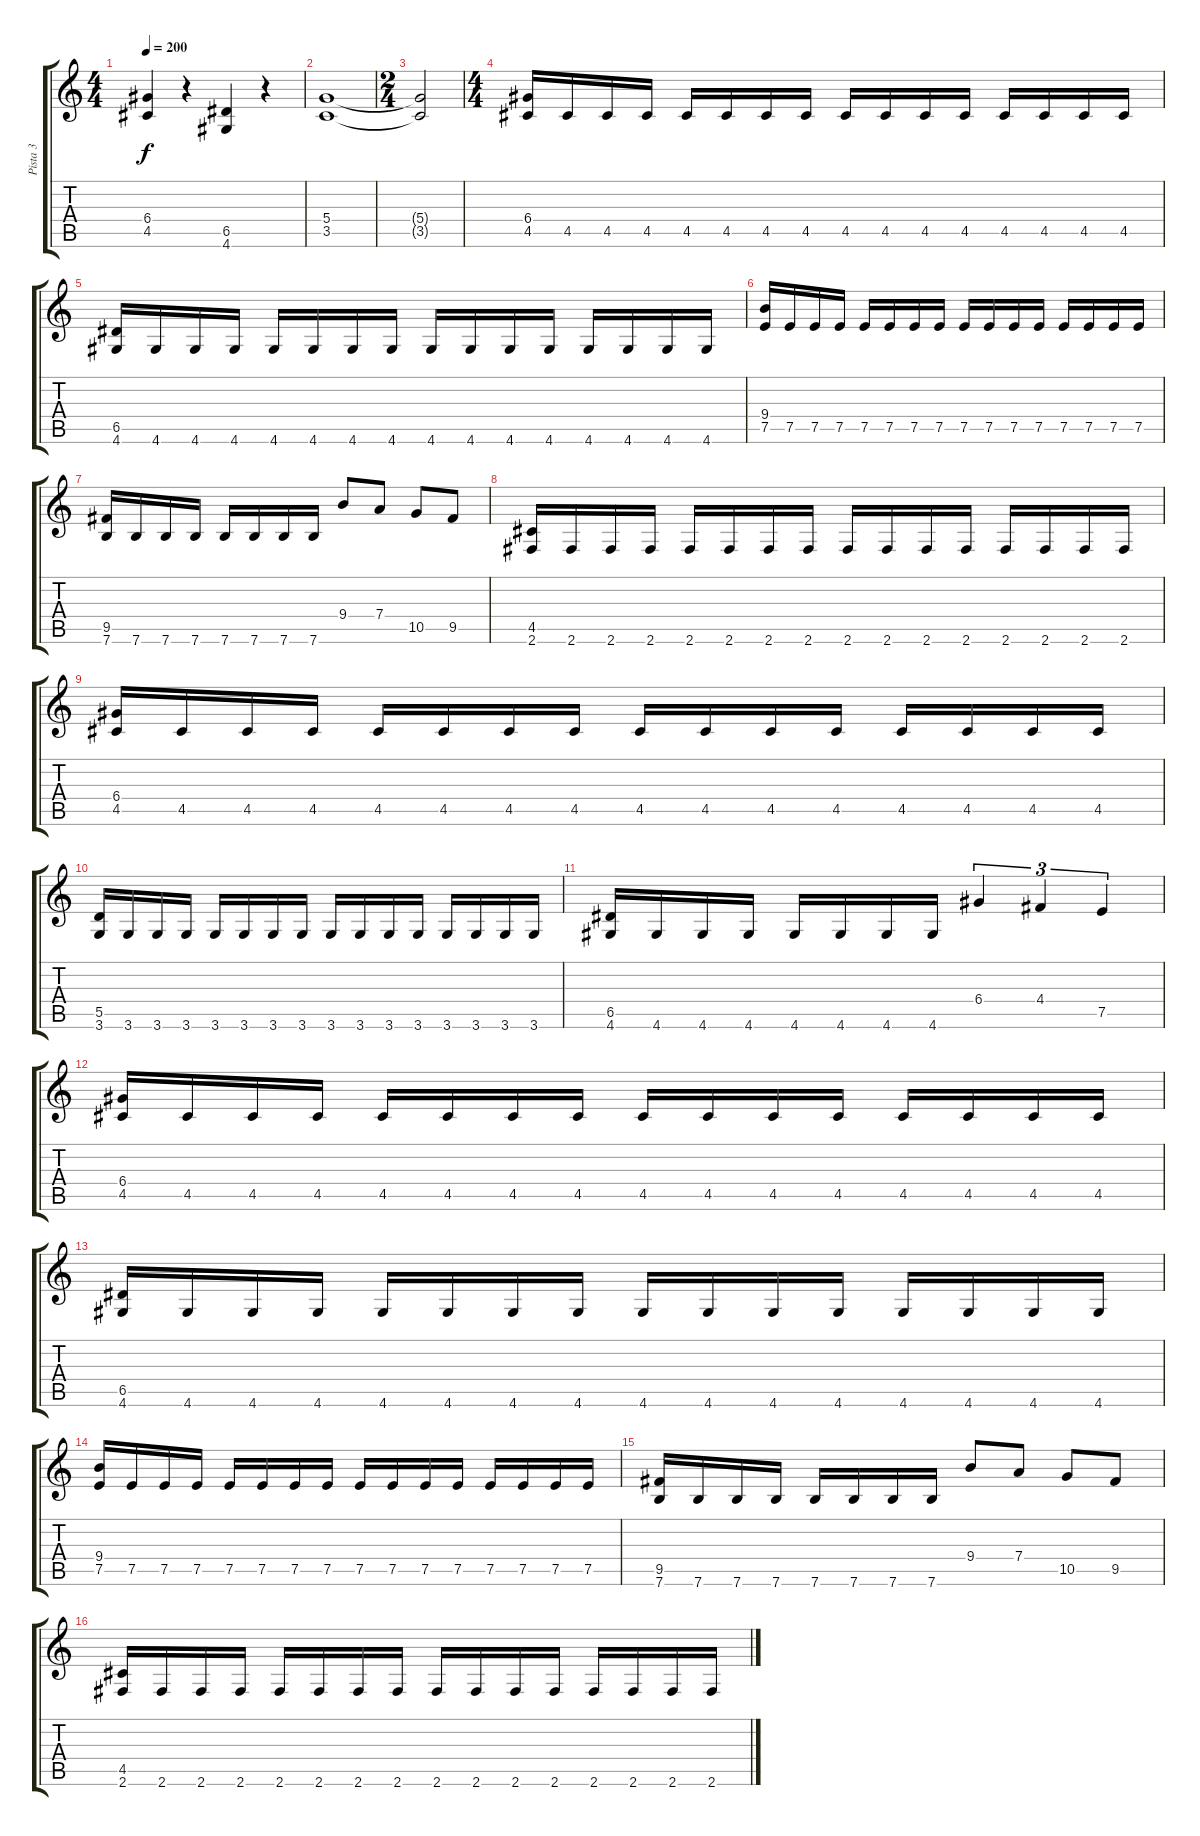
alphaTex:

\track ("Pista 3" "Pista 3") {instrument distortionguitar}
\staff {score tabs}
\tuning (E4 B3 G3 D3 A2 E2) {hide}
\ts (4 4)
\tempo 200
\clef g2
\ks c
(6.4 4.5).4{dy f} r.4 (6.5 4.6).4 r.4 |
(5.4 3.5).1 |
\ts (2 4)
(5.4{t} 3.5{t}).2 |
\ts (4 4)
(6.4 4.5).16 4.5.16 4.5.16 4.5.16 4.5.16 4.5.16 4.5.16 4.5.16 4.5.16 4.5.16 4.5.16 4.5.16 4.5.16 4.5.16 4.5.16 4.5.16 |
(6.5 4.6).16 4.6.16 4.6.16 4.6.16 4.6.16 4.6.16 4.6.16 4.6.16 4.6.16 4.6.16 4.6.16 4.6.16 4.6.16 4.6.16 4.6.16 4.6.16 |
(9.4 7.5).16 7.5.16 7.5.16 7.5.16 7.5.16 7.5.16 7.5.16 7.5.16 7.5.16 7.5.16 7.5.16 7.5.16 7.5.16 7.5.16 7.5.16 7.5.16 |
(9.5 7.6).16 7.6.16 7.6.16 7.6.16 7.6.16 7.6.16 7.6.16 7.6.16 9.4.8 7.4.8 10.5.8 9.5.8 |
(4.5 2.6).16 2.6.16 2.6.16 2.6.16 2.6.16 2.6.16 2.6.16 2.6.16 2.6.16 2.6.16 2.6.16 2.6.16 2.6.16 2.6.16 2.6.16 2.6.16 |
(6.4 4.5).16 4.5.16 4.5.16 4.5.16 4.5.16 4.5.16 4.5.16 4.5.16 4.5.16 4.5.16 4.5.16 4.5.16 4.5.16 4.5.16 4.5.16 4.5.16 |
(5.5 3.6).16 3.6.16 3.6.16 3.6.16 3.6.16 3.6.16 3.6.16 3.6.16 3.6.16 3.6.16 3.6.16 3.6.16 3.6.16 3.6.16 3.6.16 3.6.16 |
(6.5 4.6).16 4.6.16 4.6.16 4.6.16 4.6.16 4.6.16 4.6.16 4.6.16 6.4.4{tu (3 2)} 4.4.4{tu (3 2)} 7.5.4{tu (3 2)} |
(6.4 4.5).16 4.5.16 4.5.16 4.5.16 4.5.16 4.5.16 4.5.16 4.5.16 4.5.16 4.5.16 4.5.16 4.5.16 4.5.16 4.5.16 4.5.16 4.5.16 |
(6.5 4.6).16 4.6.16 4.6.16 4.6.16 4.6.16 4.6.16 4.6.16 4.6.16 4.6.16 4.6.16 4.6.16 4.6.16 4.6.16 4.6.16 4.6.16 4.6.16 |
(9.4 7.5).16 7.5.16 7.5.16 7.5.16 7.5.16 7.5.16 7.5.16 7.5.16 7.5.16 7.5.16 7.5.16 7.5.16 7.5.16 7.5.16 7.5.16 7.5.16 |
(9.5 7.6).16 7.6.16 7.6.16 7.6.16 7.6.16 7.6.16 7.6.16 7.6.16 9.4.8 7.4.8 10.5.8 9.5.8 |
(4.5 2.6).16 2.6.16 2.6.16 2.6.16 2.6.16 2.6.16 2.6.16 2.6.16 2.6.16 2.6.16 2.6.16 2.6.16 2.6.16 2.6.16 2.6.16 2.6.16
